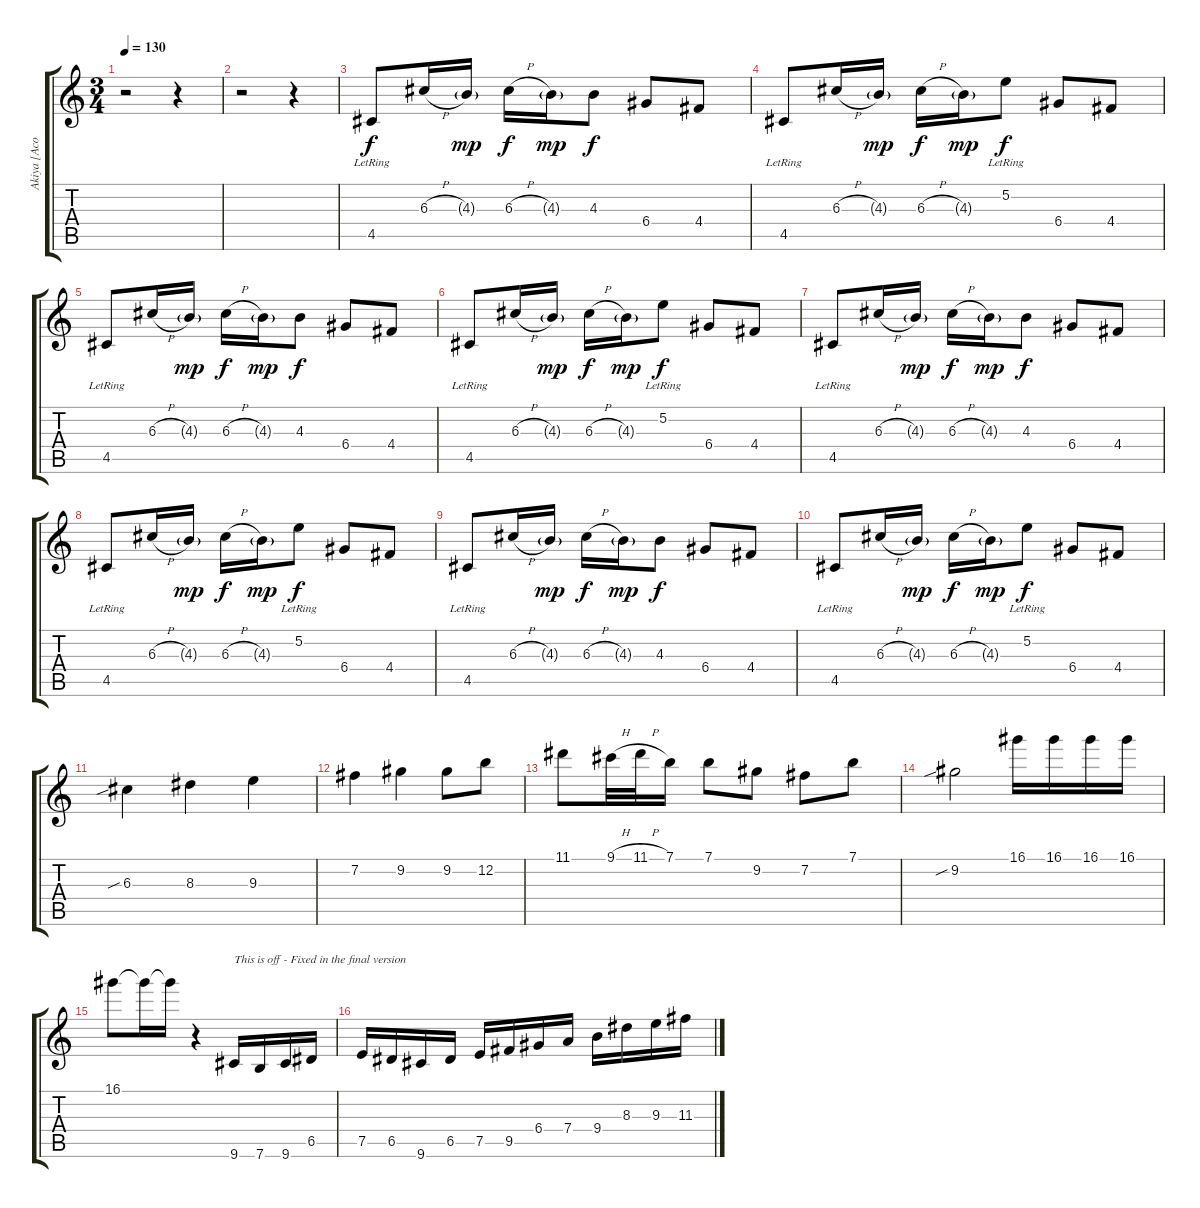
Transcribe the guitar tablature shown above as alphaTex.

\track ("Akiya [Acoustic]" "Akiya [Aco") {instrument acousticguitarsteel}
\staff {score tabs}
\tuning (E4 B3 G3 D3 A2 E2) {hide}
\ts (3 4)
\tempo 130
\clef g2
\ks c
r.2{dy f} r.4 |
r.2 r.4 |
4.5{lr}.8{volume 11} 6.3{h}.16 4.3{g}.16{dy mp} 6.3{h}.16{dy f} 4.3{g}.16{dy mp} 4.3.8{dy f} 6.4.8 4.4.8 |
4.5{lr}.8 6.3{h}.16 4.3{g}.16{dy mp} 6.3{h}.16{dy f} 4.3{g}.16{dy mp} 5.2{lr}.8{dy f} 6.4.8 4.4.8 |
4.5{lr}.8 6.3{h}.16 4.3{g}.16{dy mp} 6.3{h}.16{dy f} 4.3{g}.16{dy mp} 4.3.8{dy f} 6.4.8 4.4.8 |
4.5{lr}.8 6.3{h}.16 4.3{g}.16{dy mp} 6.3{h}.16{dy f} 4.3{g}.16{dy mp} 5.2{lr}.8{dy f} 6.4.8 4.4.8 |
4.5{lr}.8 6.3{h}.16 4.3{g}.16{dy mp} 6.3{h}.16{dy f} 4.3{g}.16{dy mp} 4.3.8{dy f} 6.4.8 4.4.8 |
4.5{lr}.8 6.3{h}.16 4.3{g}.16{dy mp} 6.3{h}.16{dy f} 4.3{g}.16{dy mp} 5.2{lr}.8{dy f} 6.4.8 4.4.8 |
4.5{lr}.8 6.3{h}.16 4.3{g}.16{dy mp} 6.3{h}.16{dy f} 4.3{g}.16{dy mp} 4.3.8{dy f} 6.4.8 4.4.8 |
4.5{lr}.8 6.3{h}.16 4.3{g}.16{dy mp} 6.3{h}.16{dy f} 4.3{g}.16{dy mp} 5.2{lr}.8{dy f} 6.4.8 4.4.8 |
6.3{sib}.4{volume 16} 8.3.4 9.3.4 |
7.2.4 9.2.4 9.2.8 12.2.8 |
11.1.8 9.1{h}.32 11.1{h}.32 7.1.16 7.1.8 9.2.8 7.2.8 7.1.8 |
9.2{sib}.2 16.1.16 16.1.16 16.1.16 16.1.16 |
16.1.8 16.1{t}.16 16.1{t}.16 r.4 9.6.16{txt "This is off - Fixed in the final version"} 7.6.16 9.6.16 6.5.16 |
7.5.16 6.5.16 9.6.16 6.5.16 7.5.16 9.5.16 6.4.16 7.4.16 9.4.16 8.3.16 9.3.16 11.3{ss}.16
